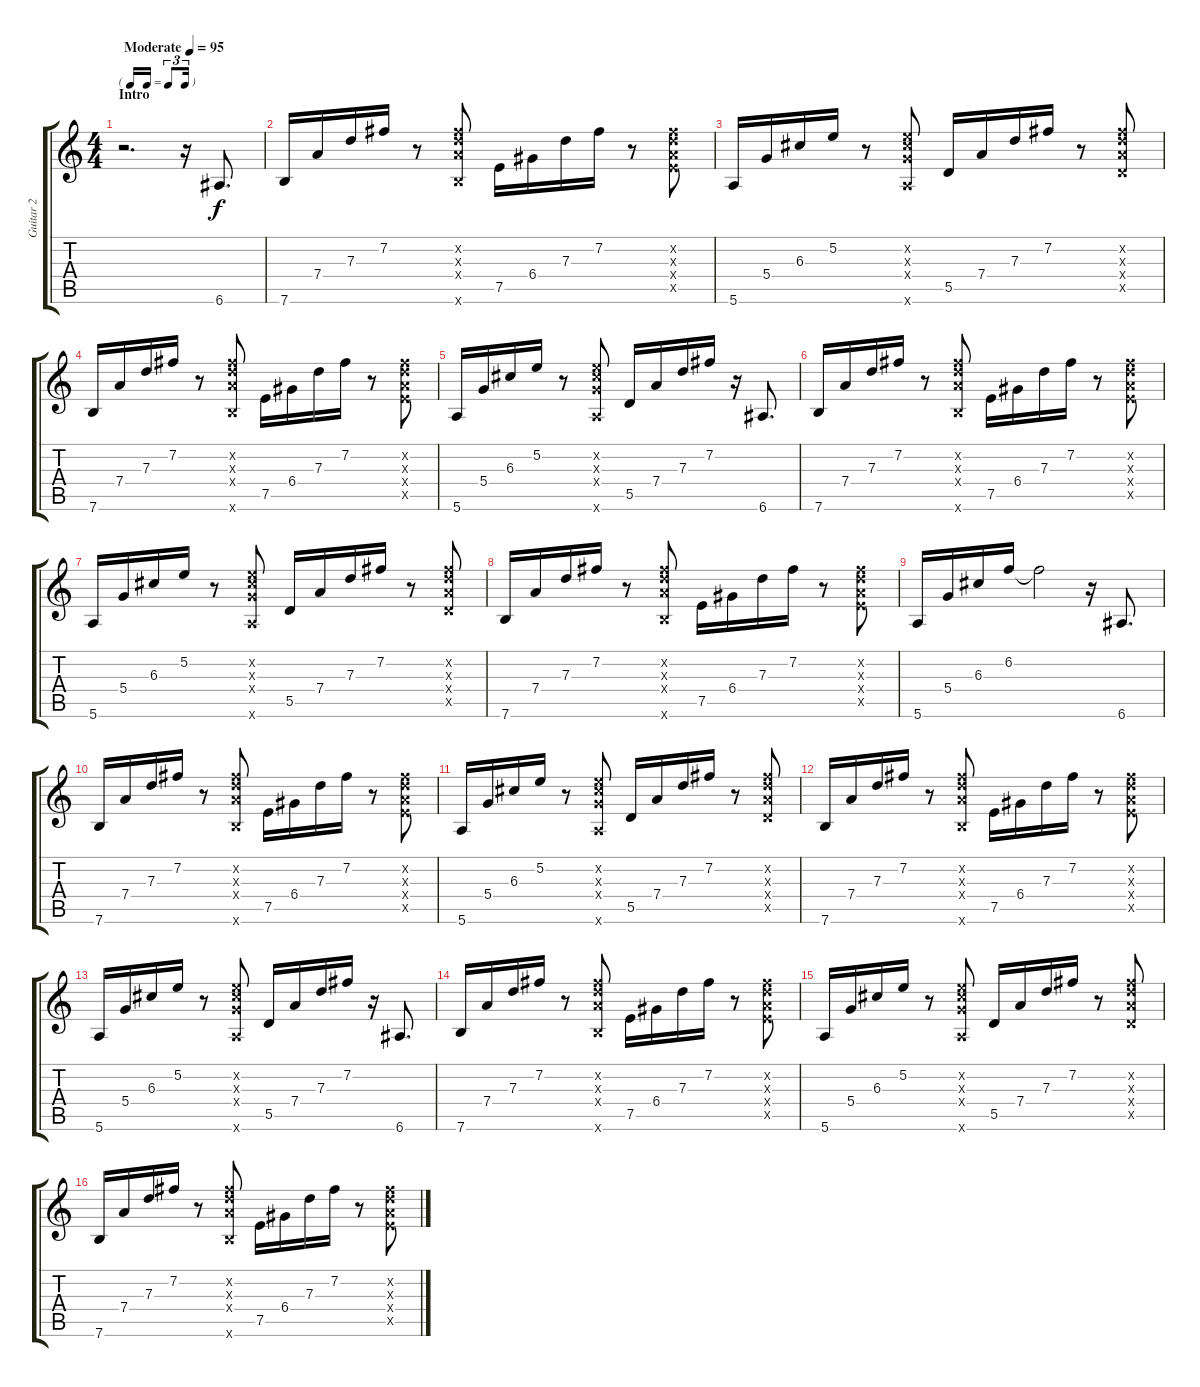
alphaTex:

\track ("Guitar 2" "Guitar 2") {instrument electricguitarjazz}
\staff {score tabs}
\tuning (E4 B3 G3 D3 A2 E2) {hide}
\ts (4 4)
\tf triplet16th
\section ("" "Intro")
\tempo (95 "Moderate")
\clef g2
\ks c
r.2{d dy f instrument electricguitarjazz} r.16 6.6.8{d} |
7.6.16 7.4.16 7.3.16 7.2.16 r.8 (7.2{x} 7.3{x} 7.4{x} 7.6{x}).8 7.5.16 6.4.16 7.3.16 7.2.16 r.8 (7.2{x} 7.3{x} 7.4{x} 7.5{x}).8 |
5.6.16 5.4.16 6.3.16 5.2.16 r.8 (5.2{x} 6.3{x} 5.4{x} 5.6{x}).8 5.5.16 7.4.16 7.3.16 7.2.16 r.8 (7.2{x} 7.3{x} 7.4{x} 5.5{x}).8 |
7.6.16 7.4.16 7.3.16 7.2.16 r.8 (7.2{x} 7.3{x} 7.4{x} 7.6{x}).8 7.5.16 6.4.16 7.3.16 7.2.16 r.8 (7.2{x} 7.3{x} 7.4{x} 7.5{x}).8 |
5.6.16 5.4.16 6.3.16 5.2.16 r.8 (5.2{x} 6.3{x} 5.4{x} 5.6{x}).8 5.5.16 7.4.16 7.3.16 7.2.16 r.16 6.6.8{d} |
7.6.16 7.4.16 7.3.16 7.2.16 r.8 (7.2{x} 7.3{x} 7.4{x} 7.6{x}).8 7.5.16 6.4.16 7.3.16 7.2.16 r.8 (7.2{x} 7.3{x} 7.4{x} 7.5{x}).8 |
5.6.16 5.4.16 6.3.16 5.2.16 r.8 (5.2{x} 6.3{x} 5.4{x} 5.6{x}).8 5.5.16 7.4.16 7.3.16 7.2.16 r.8 (7.2{x} 7.3{x} 7.4{x} 5.5{x}).8 |
7.6.16 7.4.16 7.3.16 7.2.16 r.8 (7.2{x} 7.3{x} 7.4{x} 7.6{x}).8 7.5.16 6.4.16 7.3.16 7.2.16 r.8 (7.2{x} 7.3{x} 7.4{x} 7.5{x}).8 |
5.6.16 5.4.16 6.3.16 6.2.16 6.2{t}.2 r.16 6.6.8{d} |
7.6.16 7.4.16 7.3.16 7.2.16 r.8 (7.2{x} 7.3{x} 7.4{x} 7.6{x}).8 7.5.16 6.4.16 7.3.16 7.2.16 r.8 (7.2{x} 7.3{x} 7.4{x} 7.5{x}).8 |
5.6.16 5.4.16 6.3.16 5.2.16 r.8 (5.2{x} 6.3{x} 5.4{x} 5.6{x}).8 5.5.16 7.4.16 7.3.16 7.2.16 r.8 (7.2{x} 7.3{x} 7.4{x} 5.5{x}).8 |
7.6.16 7.4.16 7.3.16 7.2.16 r.8 (7.2{x} 7.3{x} 7.4{x} 7.6{x}).8 7.5.16 6.4.16 7.3.16 7.2.16 r.8 (7.2{x} 7.3{x} 7.4{x} 7.5{x}).8 |
5.6.16 5.4.16 6.3.16 5.2.16 r.8 (5.2{x} 6.3{x} 5.4{x} 5.6{x}).8 5.5.16 7.4.16 7.3.16 7.2.16 r.16 6.6.8{d} |
7.6.16 7.4.16 7.3.16 7.2.16 r.8 (7.2{x} 7.3{x} 7.4{x} 7.6{x}).8 7.5.16 6.4.16 7.3.16 7.2.16 r.8 (7.2{x} 7.3{x} 7.4{x} 7.5{x}).8 |
5.6.16 5.4.16 6.3.16 5.2.16 r.8 (5.2{x} 6.3{x} 5.4{x} 5.6{x}).8 5.5.16 7.4.16 7.3.16 7.2.16 r.8 (7.2{x} 7.3{x} 7.4{x} 5.5{x}).8 |
7.6.16 7.4.16 7.3.16 7.2.16 r.8 (7.2{x} 7.3{x} 7.4{x} 7.6{x}).8 7.5.16 6.4.16 7.3.16 7.2.16 r.8 (7.2{x} 7.3{x} 7.4{x} 7.5{x}).8
